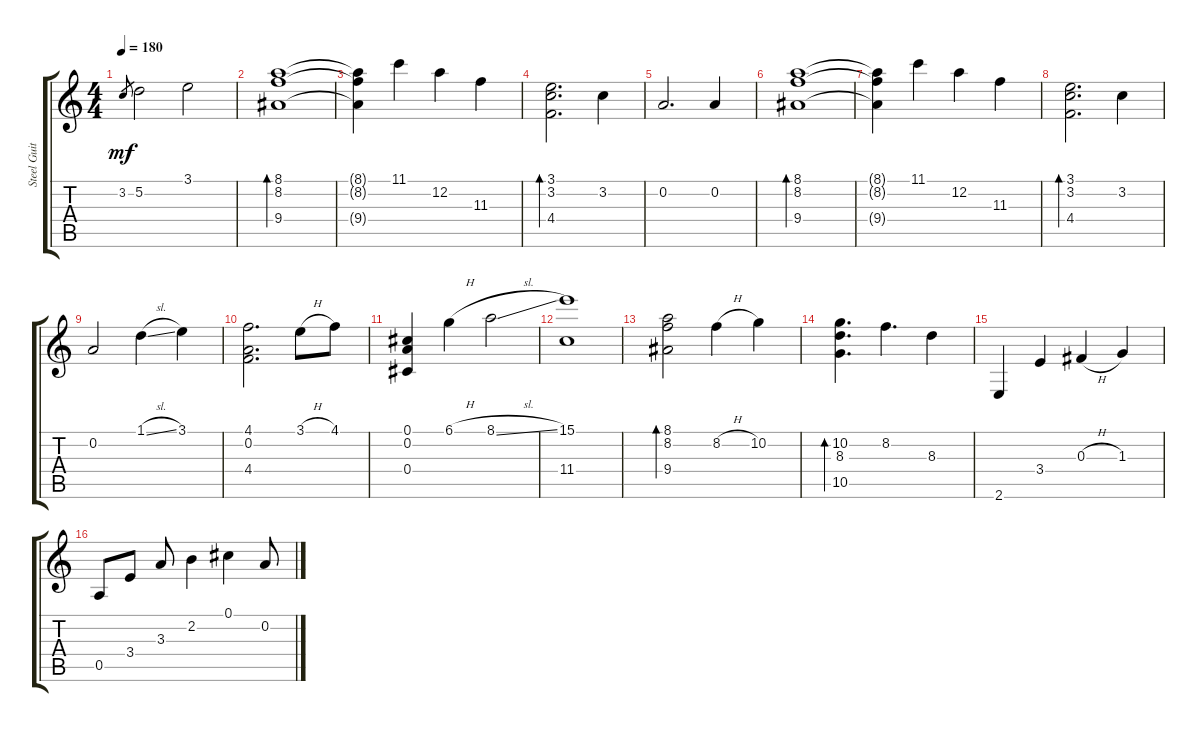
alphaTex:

\track ("Steel Guitar" "Steel Guit") {instrument acousticguitarsteel}
\staff {score tabs}
\tuning (Db4 A3 Gb3 Db3 A2 D2) {hide}
\ts (4 4)
\tempo 180
\clef g2
\ks c
3.2.8{gr dy mf} 5.2.2 3.1.2 |
(8.1 8.2 9.4).1{bd 120} |
(8.1{t} 8.2{t} 9.4{t}).4 11.1.4 12.2.4 11.3.4 |
(3.1 3.2 4.4).2{d bd 120} 3.2.4 |
0.2.2{d} 0.2.4 |
(8.1 8.2 9.4).1{bd 120} |
(8.1{t} 8.2{t} 9.4{t}).4 11.1.4 12.2.4 11.3.4 |
(3.1 3.2 4.4).2{d bd 120} 3.2.4 |
0.2.2 1.1{sl}.4 3.1.4 |
(4.1 0.2 4.4).2{d} 3.1{h}.8 4.1.8 |
(0.1 0.2 0.4).4 6.1{h}.4 8.1{sl}.2 |
(15.1 11.4).1 |
(8.1 8.2 9.4).2{bd 120} 8.2{h}.4 10.2.4 |
(10.2 8.3 10.5).4{d bd 120} 8.2.4{d} 8.3.4 |
2.6.4 3.4.4 0.3{h}.4 1.3.4 |
0.5.8 3.4.8 3.3.8 2.2.4 0.1.4 0.2.8
